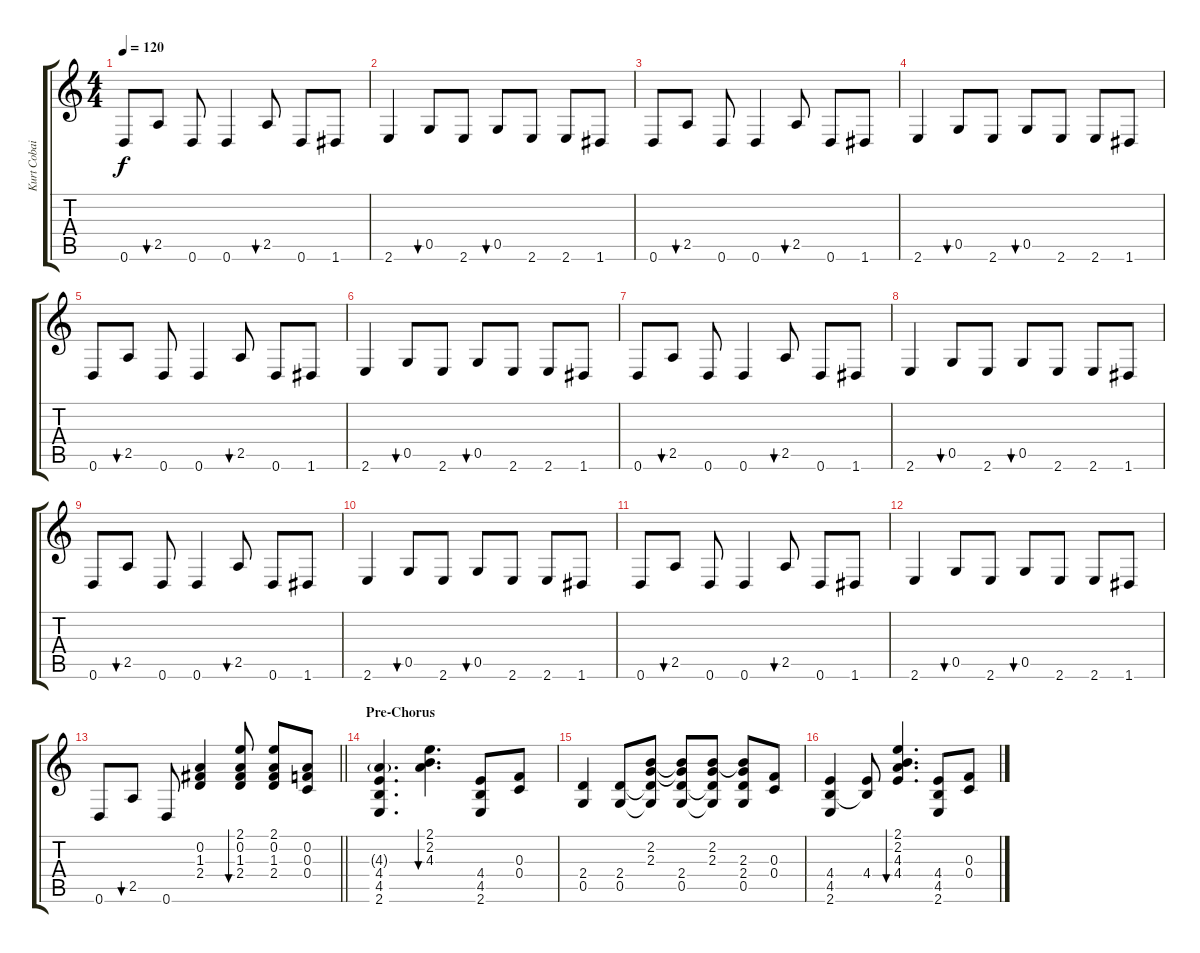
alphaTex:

\track ("Kurt Cobain (Chorus)" "Kurt Cobai") {instrument electricguitarclean}
\staff {score tabs}
\tuning (D4 A3 F3 C3 G2 D2) {hide}
\ts (4 4)
\tempo 120
\clef g2
\ks c
0.6.8{dy f} 2.5.8{bu 30} 0.6.8 0.6.4 2.5.8{bu 30} 0.6.8 1.6.8 |
2.6.4 0.5.8{bu 30} 2.6.8 0.5.8{bu 30} 2.6.8 2.6.8 1.6.8 |
0.6.8 2.5.8{bu 30} 0.6.8 0.6.4 2.5.8{bu 30} 0.6.8 1.6.8 |
2.6.4 0.5.8{bu 30} 2.6.8 0.5.8{bu 30} 2.6.8 2.6.8 1.6.8 |
0.6.8 2.5.8{bu 30} 0.6.8 0.6.4 2.5.8{bu 30} 0.6.8 1.6.8 |
2.6.4 0.5.8{bu 30} 2.6.8 0.5.8{bu 30} 2.6.8 2.6.8 1.6.8 |
0.6.8 2.5.8{bu 30} 0.6.8 0.6.4 2.5.8{bu 30} 0.6.8 1.6.8 |
2.6.4 0.5.8{bu 30} 2.6.8 0.5.8{bu 30} 2.6.8 2.6.8 1.6.8 |
0.6.8 2.5.8{bu 30} 0.6.8 0.6.4 2.5.8{bu 30} 0.6.8 1.6.8 |
2.6.4 0.5.8{bu 30} 2.6.8 0.5.8{bu 30} 2.6.8 2.6.8 1.6.8 |
0.6.8 2.5.8{bu 30} 0.6.8 0.6.4 2.5.8{bu 30} 0.6.8 1.6.8 |
2.6.4 0.5.8{bu 30} 2.6.8 0.5.8{bu 30} 2.6.8 2.6.8 1.6.8 |
\barLineRight lightlight
0.6.8 2.5.8{bu 30} 0.6.8 (0.2 1.3 2.4).4 (2.1 0.2 1.3 2.4).8{bu 120} (2.1 0.2 1.3 2.4).8 (0.2 0.3 0.4).8 |
\section ("" "Pre-Chorus")
(4.3{g} 4.4 4.5 2.6).4{d} (2.1 2.2 4.3).4{d bu 120} (4.4 4.5 2.6).8 (0.3 0.4).8 |
(2.4 0.5).4 (2.4 0.5).8 (2.2 2.3 2.4{t} 0.5{t}).8 (2.2{t} 2.3{t} 2.4 0.5).8 (2.2 2.3 2.4{t} 0.5{t}).8 (2.2{t} 2.3 2.4 0.5).8 (0.3 0.4).8 |
(4.4 4.5 2.6).4 (4.4 4.5{t}).8 (2.1 2.2 4.3 4.4).4{d bu 120} (4.4 4.5 2.6).8 (0.3 0.4).8
